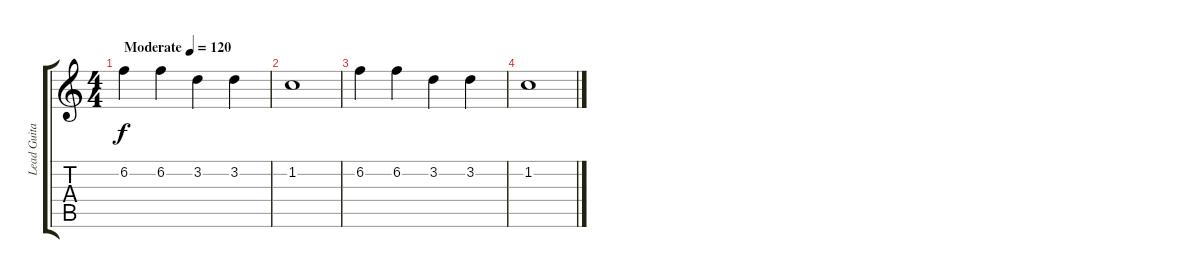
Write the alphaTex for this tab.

\track ("Lead Guitar" "Lead Guita") {instrument distortionguitar}
\staff {score tabs}
\tuning (E4 B3 G3 D3 A2 E2) {hide}
\ts (4 4)
\tempo (120 "Moderate")
\clef g2
\ks c
6.2.4{dy f instrument distortionguitar} 6.2.4 3.2.4 3.2.4 |
1.2.1 |
6.2.4 6.2.4 3.2.4 3.2.4 |
1.2.1
